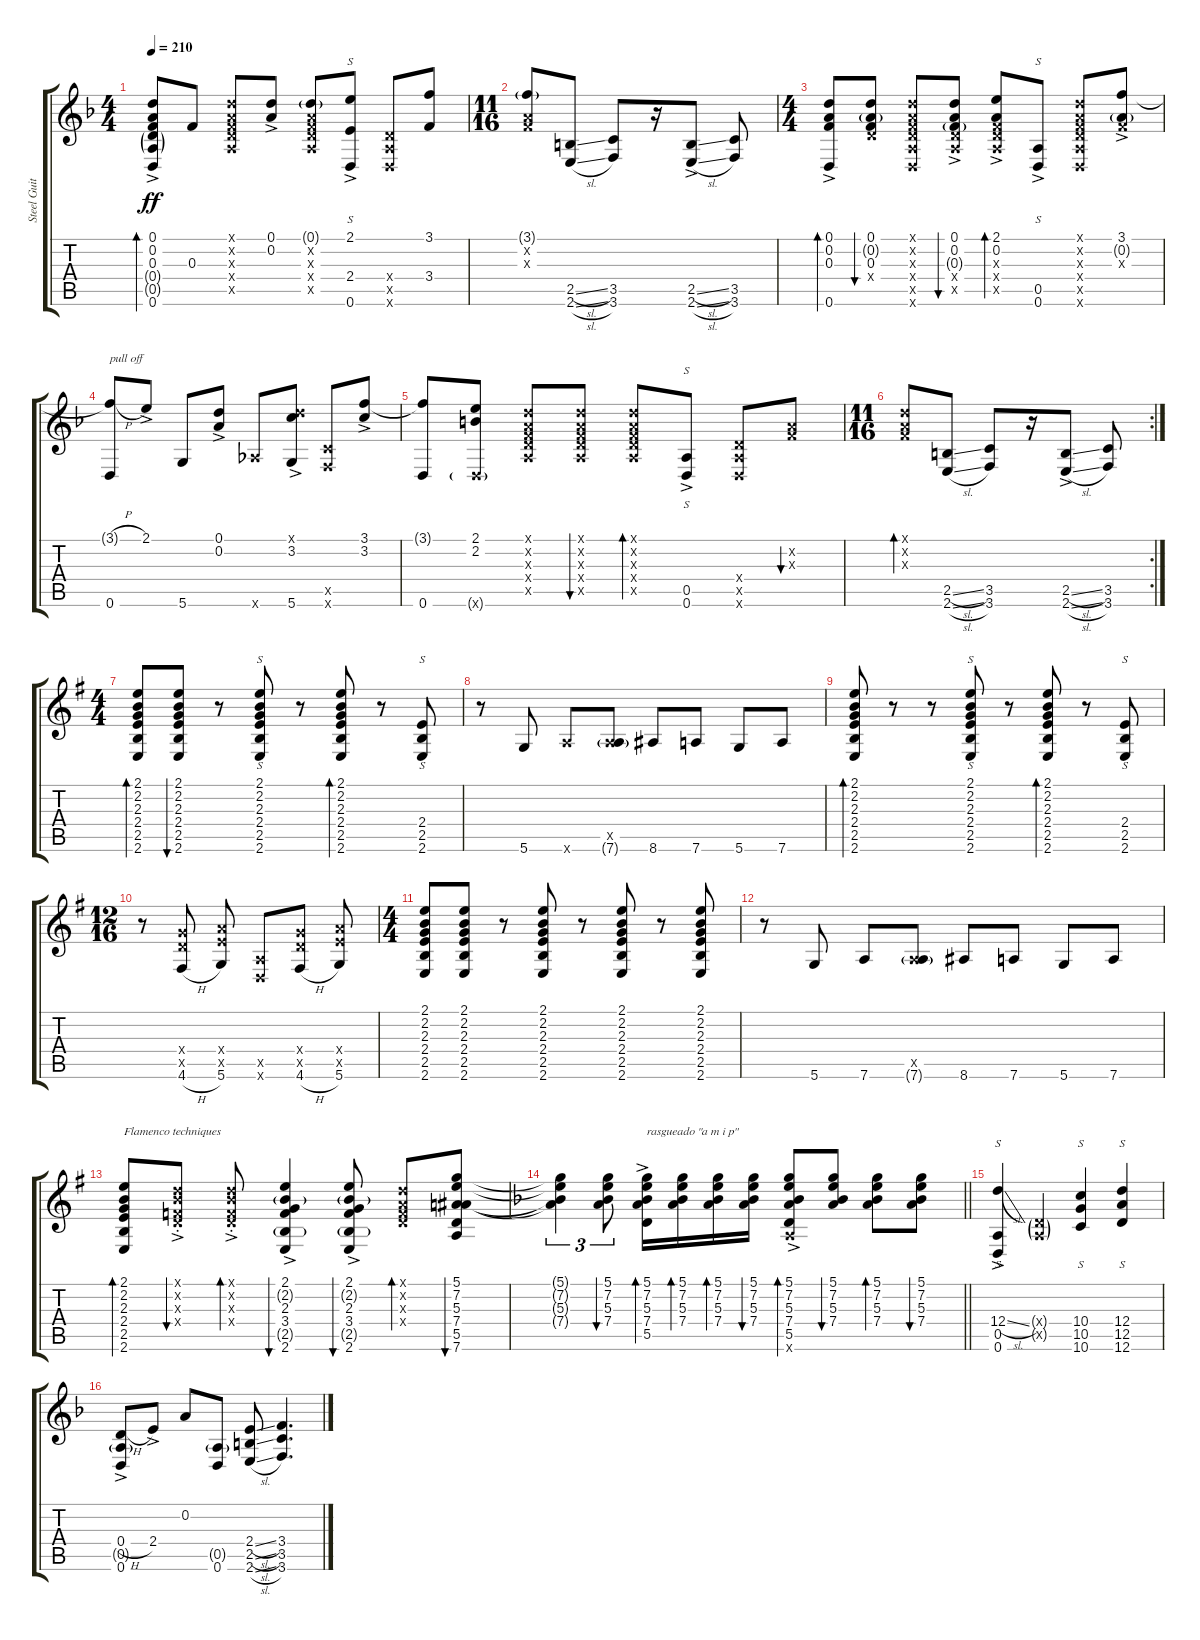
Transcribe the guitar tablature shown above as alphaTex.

\track ("Steel Guitar" "Steel Guit") {instrument acousticguitarsteel}
\staff {score tabs}
\tuning (D4 A3 F3 D3 A2 D2) {hide}
\ts (4 4)
\tempo 210
\clef g2
\ks dminor
(0.1{ac} 0.2 0.3 0.4{g} 0.5{g} 0.6).8{bd 30 dy ff} 0.3.8 (0.1{x} 0.2{x} 0.3{x} 0.4{x} 0.5{x}).8 (0.1{ac} 0.2).8 (0.1{g} 0.2{x} 0.3{x} 0.4{x} 0.5{x}).8 (2.1{ac} 2.4{ac} 0.6).8{s} (0.4{x} 0.5{x} 0.6{x}).8 (3.1 3.4).8 |
\ts (11 16)
(3.1{g} 0.2{x} 0.3{x}).8 (2.5{sl} 2.6{sl}).8 (3.5 3.6).8 r.16 (2.5{sl ac} 2.6{sl ac}).8 (3.5 3.6).8 |
\ts (4 4)
(0.1{ac} 0.2 0.3 0.6{ac}).8{bd 30} (0.1 0.2{g} 0.3 0.4{x}).8{bu 30} (0.1{x} 0.2{x} 0.3{x} 0.4{x} 0.5{x} 0.6{x}).8 (0.1{ac} 0.2 0.3{g} 0.4{x} 0.5{x}).8{bu 30} (2.1{ac} 0.2 0.3{x} 0.4{x} 0.5{x}).8{bd 30} (0.5 0.6{ac}).8{s} (0.1{x} 0.2{x} 0.3{x} 0.4{x} 0.5{x} 0.6{x}).8 (3.1{ac} 0.2{g} 0.3{x}).8 |
(3.1{h t} 0.6).8{txt "pull off"} 2.1{ac}.8 5.6.8 (0.1{ac} 0.2).8 6.6{x}.8 (0.1{x} 3.2{ac} 5.6).8 (3.5{x} 3.6{x}).8 (3.1{ac} 3.2).8 |
(3.1{t} 0.6).8 (2.1 2.2 0.6{g x}).8 (0.1{x} 0.2{x} 0.3{x} 0.4{x} 0.5{x}).8 (0.1{x} 0.2{x} 0.3{x} 0.4{x} 0.5{x}).8{bu 30} (0.1{x} 0.2{x} 0.3{x} 0.4{x} 0.5{x}).8{bd 30} (0.5 0.6{ac}).8{s} (0.4{x} 0.5{x} 0.6{x}).8 (0.2{x} 0.3{x}).8{bu 30} |
\rc 2
\ts (11 16)
(0.1{x} 0.2{x} 0.3{x}).8{bd 30} (2.5{sl} 2.6{sl}).8 (3.5 3.6).8 r.16 (2.5{sl ac} 2.6{sl ac}).8 (3.5 3.6).8 |
\ts (4 4)
\ks eminor
(2.1 2.2 2.3 2.4 2.5 2.6).8{bd 30} (2.1 2.2 2.3 2.4 2.5 2.6).8{bu 30} r.8 (2.1 2.2 2.3 2.4 2.5 2.6).8{s} r.8 (2.1 2.2 2.3 2.4 2.5 2.6).8{bd 30} r.8 (2.4 2.5 2.6).8{s} |
r.8 5.6.8 7.6{x}.8 (0.5{x} 7.6{g}).8 8.6.8 7.6.8 5.6.8 7.6.8 |
(2.1 2.2 2.3 2.4 2.5 2.6).8{bd 30} r.8 r.8 (2.1 2.2 2.3 2.4 2.5 2.6).8{s} r.8 (2.1 2.2 2.3 2.4 2.5 2.6).8{bd 30} r.8 (2.4 2.5 2.6).8{s} |
\ts (12 16)
r.8 (5.4{x} 5.5{x} 4.6{h}).8 (7.4{x} 7.5{x} 5.6).8 (0.5{x} 0.6{x}).8 (5.4{x} 5.5{x} 4.6{h}).8 (7.4{x} 7.5{x} 5.6).8 |
\ts (4 4)
(2.1 2.2 2.3 2.4 2.5 2.6).8 (2.1 2.2 2.3 2.4 2.5 2.6).8 r.8 (2.1 2.2 2.3 2.4 2.5 2.6).8 r.8 (2.1 2.2 2.3 2.4 2.5 2.6).8 r.8 (2.1 2.2 2.3 2.4 2.5 2.6).8 |
r.8 5.6.8 7.6.8 (0.5{x} 7.6{g}).8 8.6.8 7.6.8 5.6.8 7.6.8 |
(2.1 2.2 2.3 2.4 2.5 2.6).8{bd 30 txt "Flamenco techniques"} (0.1{x} 2.2{ac st x} 0.3{x} 0.4{x}).8{bu 30} (0.1{x} 2.2{ac st x} 0.3{x} 0.4{x}).8{bd 30} (2.1 2.2{g} 2.3 3.4{ac} 2.5{g} 2.6).4{bu 30} (2.1 2.2{g} 2.3 3.4{ac} 2.5{g} 2.6).8{bu 30} (0.1{x} 0.2{x} 0.3{x} 0.4{x}).8{bd 30} (5.1 7.2 5.3 7.4 5.5 7.6).8{bu 30} |
\barLineRight lightlight
\ks dminor
(5.1{t} 7.2{t} 5.3{t} 7.4{t}).4{tu (3 2)} (5.1 7.2 5.3 7.4).8{tu (3 2) bu 30} (5.1{ac} 7.2 5.3 7.4 5.5).16{bd 30 txt "rasgueado \"a m i p\""} (5.1 7.2 5.3 7.4).16{bd 30} (5.1 7.2 5.3 7.4).16{bd 30} (5.1 7.2 5.3 7.4).16{bu 30} (5.1{ac} 7.2 5.3 7.4 5.5 7.6{ac x}).8{bd 30} (5.1 7.2 5.3 7.4).8{bu 30} (5.1 7.2 5.3 7.4).8{bd 30} (5.1 7.2 5.3 7.4).8{bu 30} |
(12.4{sl ac} 0.5 0.6{ac}).4{s} (0.4{g x} 0.5{g x}).4 (10.4 10.5 10.6).4{s} (12.4 12.5 12.6).4{s} |
(0.4{h} 0.5{g} 0.6{ac}).8 2.4{ac}.8 0.2.8 (0.5{g} 0.6).8 (2.4{sl} 2.5{sl} 2.6{sl}).8 (3.4 3.5 3.6).4{d}
